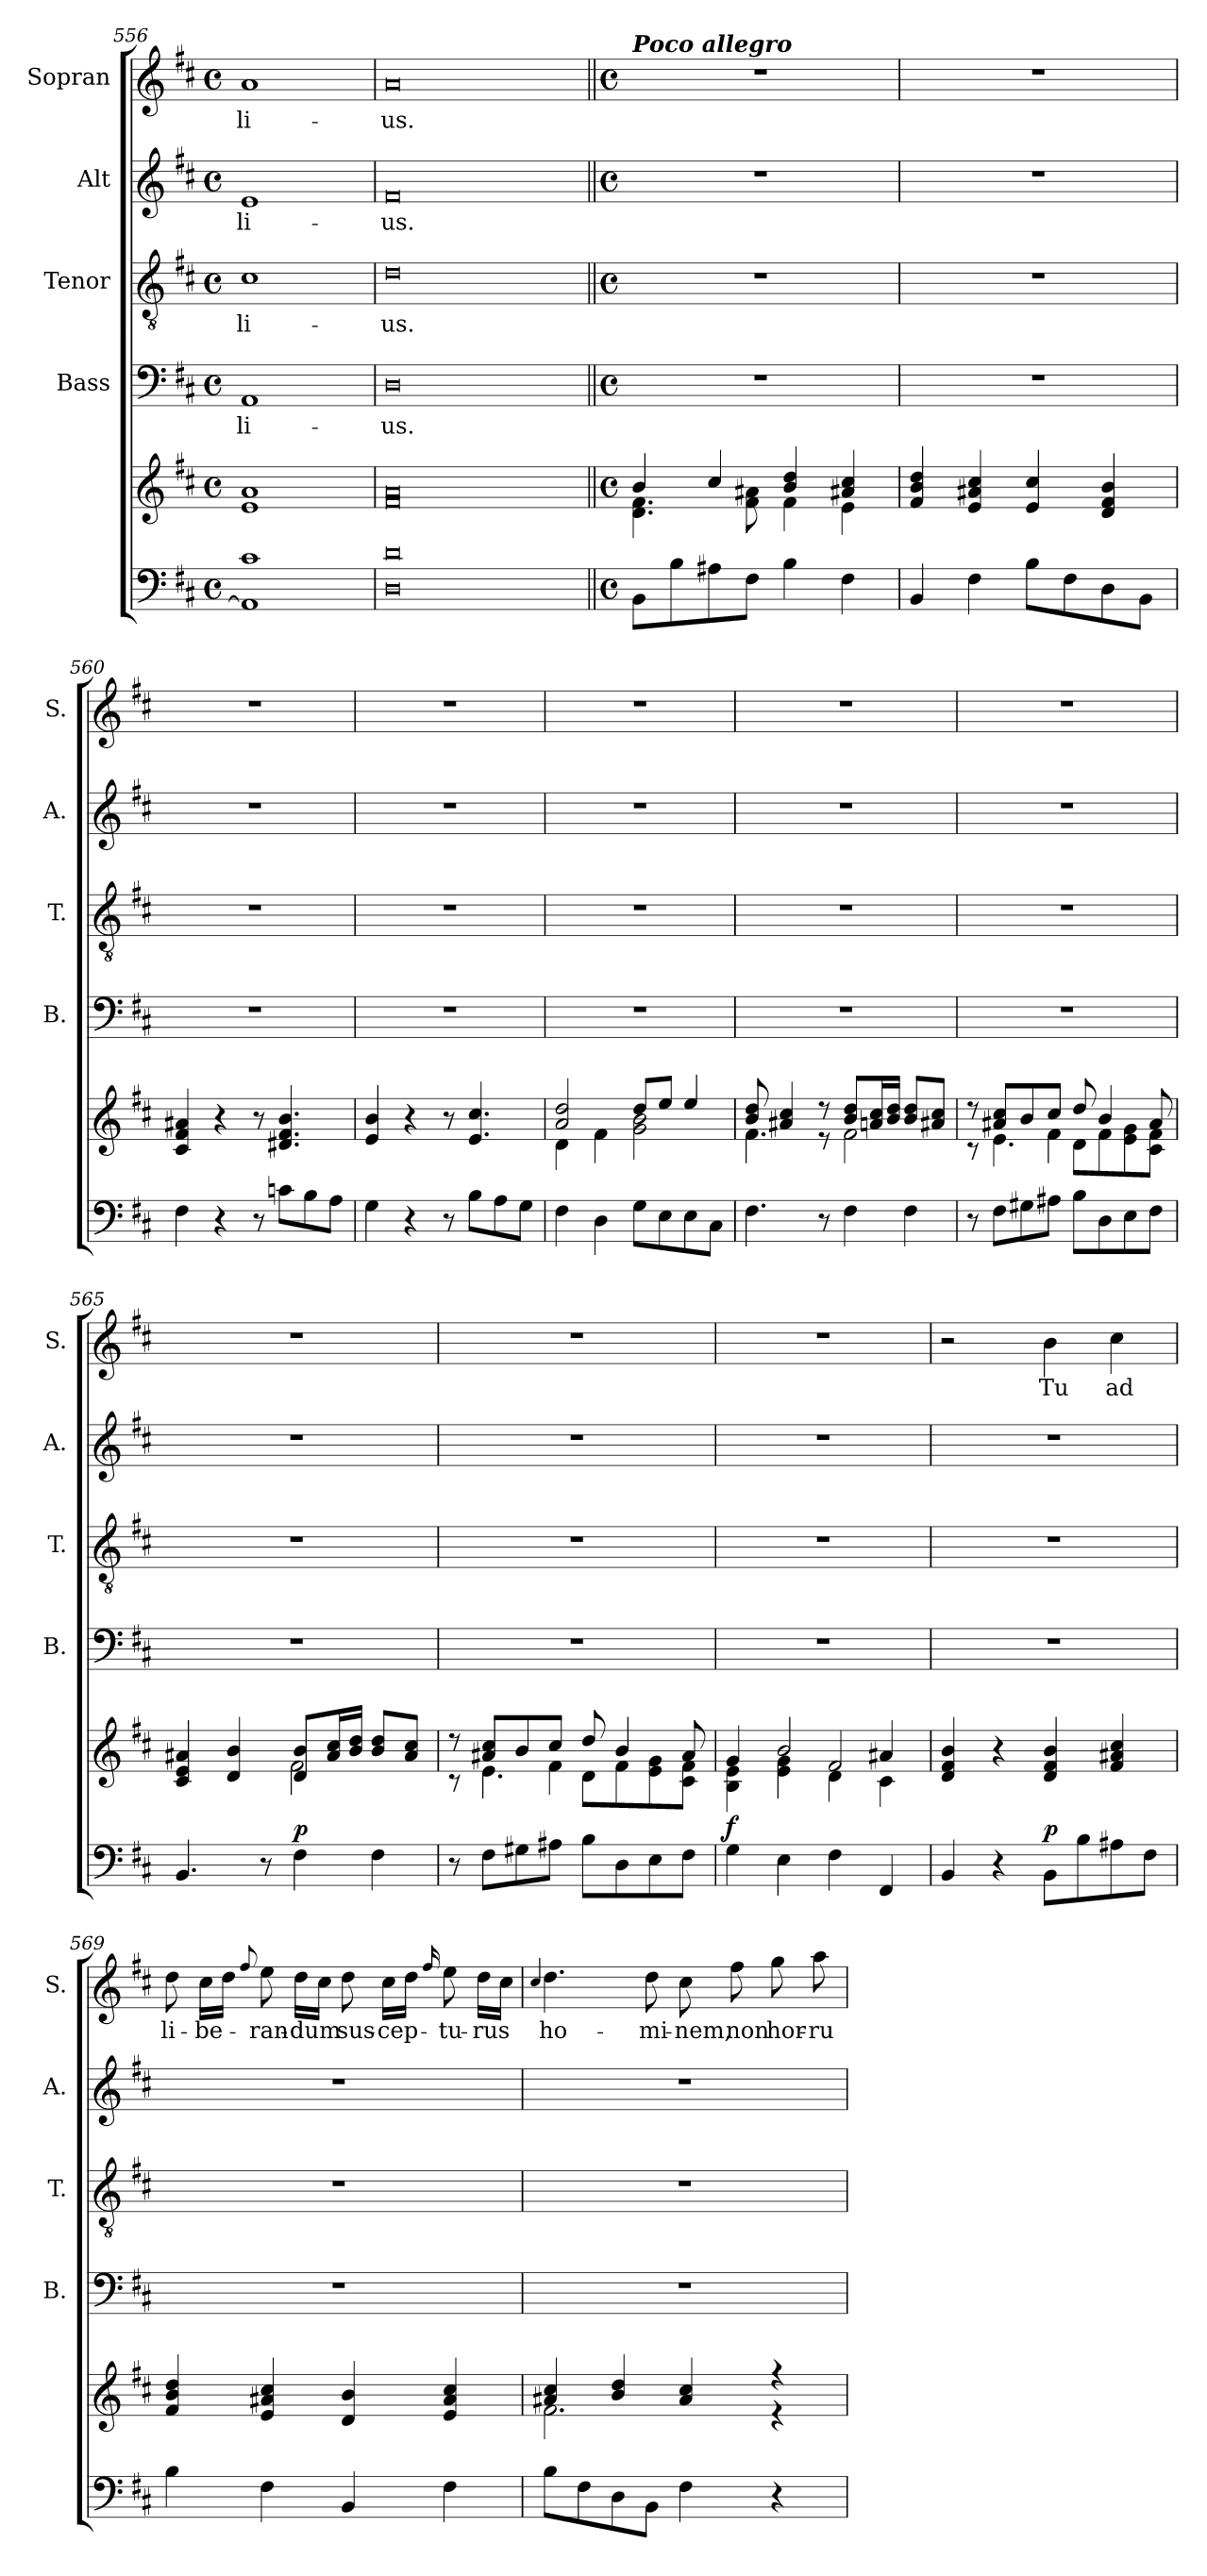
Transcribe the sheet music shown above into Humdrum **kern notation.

**kern	**kern	**dynam	**kern	**text	**kern	**text	**kern	**text	**kern	**text
*part5	*part5	*part5	*part4	*part4	*part3	*part3	*part2	*part2	*part1	*part1
*staff6	*staff5	*staff5/6	*staff4	*staff4	*staff3	*staff3	*staff2	*staff2	*staff1	*staff1
*	*	*	*I"Bass	*	*I"Tenor	*	*I"Alt	*	*I"Sopran	*
*	*	*	*I'B.	*	*I'T.	*	*I'A.	*	*I'S.	*
*clefF4	*clefG2	*	*clefF4	*	*clefGv2	*	*clefG2	*	*clefG2	*
*k[f#c#]	*k[f#c#]	*	*k[f#c#]	*	*k[f#c#]	*	*k[f#c#]	*	*k[f#c#]	*
*D:	*D:	*	*D:	*	*D:	*	*D:	*	*D:	*
*M4/4	*M4/4	*	*M4/4	*	*M4/4	*	*M4/4	*	*M4/4	*
*met(c)	*met(c)	*	*met(c)	*	*met(c)	*	*met(c)	*	*met(c)	*
=556	=556	=556	=556	=556	=556	=556	=556	=556	=556	=556
!	!	!	!	!LO:LY:b	!	!LO:LY:b	!	!LO:LY:b	!	!LO:LY:b
1AA] 1c#	1e 1a	.	1AA	-li-	1c#	-li-	1e	-li-	1a	-li-
=557	=557	=557	=557	=557	=557	=557	=557	=557	=557	=557
!	!	!	!	!LO:LY:b	!	!LO:LY:b	!	!LO:LY:b	!	!LO:LY:b
0D 0d	0f# 0a	.	0D	-us.	0d	-us.	0f#	-us.	0a	-us.
!!LO:LB:g=z
=558||	=558||	=558||	=558||	=558||	=558||	=558||	=558||	=558||	=558||	=558||
*M4/4	*M4/4	*	*M4/4	*	*M4/4	*	*M4/4	*	*M4/4	*
*met(c)	*met(c)	*	*met(c)	*	*met(c)	*	*met(c)	*	*met(c)	*
*	*^	*	*	*	*	*	*	*	*	*
!	!	!	!	!	!	!	!	!	!	!LO:TX:a:Bi:t=Poco allegro	!
8BB\L	4b/	4.d\ 4.f#\	.	1r	.	1r	.	1r	.	1r	.
8B\	.	.	.	.	.	.	.	.	.	.	.
8A#X\	4cc#/	.	.	.	.	.	.	.	.	.	.
8F#\J	.	8f#\ 8a#X\	.	.	.	.	.	.	.	.	.
4B\	4b/ 4dd/	4f#\	.	.	.	.	.	.	.	.	.
4F#\	4a#X/ 4cc#/	4e\	.	.	.	.	.	.	.	.	.
*	*v	*v	*	*	*	*	*	*	*	*	*
=559	=559	=559	=559	=559	=559	=559	=559	=559	=559	=559
4BB/	4f#/ 4b/ 4dd/	.	1r	.	1r	.	1r	.	1r	.
4F#\	4e/ 4a#X/ 4cc#/	.	.	.	.	.	.	.	.	.
8B\L	4e/ 4cc#/	.	.	.	.	.	.	.	.	.
8F#\	.	.	.	.	.	.	.	.	.	.
8D\	4d/ 4f#/ 4b/	.	.	.	.	.	.	.	.	.
8BB\J	.	.	.	.	.	.	.	.	.	.
=560	=560	=560	=560	=560	=560	=560	=560	=560	=560	=560
4F#\	4c#/ 4f#/ 4a#X/	.	1r	.	1r	.	1r	.	1r	.
4r	4r	.	.	.	.	.	.	.	.	.
8r	8r	.	.	.	.	.	.	.	.	.
8cn\L	4.d#X/ 4.f#/ 4.b/	.	.	.	.	.	.	.	.	.
8B\	.	.	.	.	.	.	.	.	.	.
8A\J	.	.	.	.	.	.	.	.	.	.
=561	=561	=561	=561	=561	=561	=561	=561	=561	=561	=561
4G\	4e/ 4b/	.	1r	.	1r	.	1r	.	1r	.
4r	4r	.	.	.	.	.	.	.	.	.
8r	8r	.	.	.	.	.	.	.	.	.
8B\L	4.e/ 4.cc#/	.	.	.	.	.	.	.	.	.
8A\	.	.	.	.	.	.	.	.	.	.
8G\J	.	.	.	.	.	.	.	.	.	.
=562	=562	=562	=562	=562	=562	=562	=562	=562	=562	=562
*	*^	*	*	*	*	*	*	*	*	*
4F#\	2a/ 2dd/	4d\	.	1r	.	1r	.	1r	.	1r	.
4D\	.	4f#\	.	.	.	.	.	.	.	.	.
8G\L	8dd/L	2g\ 2b\	.	.	.	.	.	.	.	.	.
8E\	8ee/J	.	.	.	.	.	.	.	.	.	.
8E\	4ee/	.	.	.	.	.	.	.	.	.	.
8C#\J	.	.	.	.	.	.	.	.	.	.	.
=563	=563	=563	=563	=563	=563	=563	=563	=563	=563	=563	=563
4.F#\	8b/ 8dd/	4.f#\	.	1r	.	1r	.	1r	.	1r	.
.	4a#X/ 4cc#/	.	.	.	.	.	.	.	.	.	.
8r	8r	8r	.	.	.	.	.	.	.	.	.
4F#\	8b/ 8dd/L	2f#\	.	.	.	.	.	.	.	.	.
.	16an/ 16cc#/L	.	.	.	.	.	.	.	.	.	.
.	16b/ 16dd/JJ	.	.	.	.	.	.	.	.	.	.
4F#\	8b/ 8dd/L	.	.	.	.	.	.	.	.	.	.
.	8a#X/ 8cc#/J	.	.	.	.	.	.	.	.	.	.
=564	=564	=564	=564	=564	=564	=564	=564	=564	=564	=564	=564
*	*	*^	*	*	*	*	*	*	*	*	*
8r	8r	8r	4.ryy	.	1r	.	1r	.	1r	.	1r	.
8F#\L	8a#X/ 8cc#/L	4.e\	.	.	.	.	.	.	.	.	.	.
8G#X\	8b/	.	.	.	.	.	.	.	.	.	.	.
8A#X\J	8cc#/J	.	4f#\	.	.	.	.	.	.	.	.	.
8B\L	8dd/	8d\L	.	.	.	.	.	.	.	.	.	.
8D\	4b/	8f#\	4.ryy	.	.	.	.	.	.	.	.	.
8E\	.	8e\ 8g\	.	.	.	.	.	.	.	.	.	.
8F#\J	8a#/	8c#\ 8f#\J	.	.	.	.	.	.	.	.	.	.
*	*	*v	*v	*	*	*	*	*	*	*	*	*
!!LO:PB:g=z
=565	=565	=565	=565	=565	=565	=565	=565	=565	=565	=565	=565
4.BB/	4c#/ 4e/ 4a#X/	2ryy	.	1r	.	1r	.	1r	.	1r	.
.	4d/ 4b/	.	.	.	.	.	.	.	.	.	.
8r	.	.	.	.	.	.	.	.	.	.	.
!	!	!	!LO:DY:a=2	!	!	!	!	!	!	!	!
4F#\	8d/ 8b/L	2f#\	p	.	.	.	.	.	.	.	.
.	16a#/ 16cc#/L	.	.	.	.	.	.	.	.	.	.
.	16b/ 16dd/JJ	.	.	.	.	.	.	.	.	.	.
4F#\	8b/ 8dd/L	.	.	.	.	.	.	.	.	.	.
.	8a#/ 8cc#/J	.	.	.	.	.	.	.	.	.	.
=566	=566	=566	=566	=566	=566	=566	=566	=566	=566	=566	=566
*	*	*^	*	*	*	*	*	*	*	*	*
8r	8r	8r	4.ryy	.	1r	.	1r	.	1r	.	1r	.
8F#\L	8a#X/ 8cc#/L	4.e\	.	.	.	.	.	.	.	.	.	.
8G#X\	8b/	.	.	.	.	.	.	.	.	.	.	.
8A#X\J	8cc#/J	.	4f#\	.	.	.	.	.	.	.	.	.
8B\L	8dd/	8d\L	.	.	.	.	.	.	.	.	.	.
8D\	4b/	8f#\	4.ryy	.	.	.	.	.	.	.	.	.
8E\	.	8e\ 8g\	.	.	.	.	.	.	.	.	.	.
8F#\J	8a#/	8c#\ 8f#\J	.	.	.	.	.	.	.	.	.	.
=567	=567	=567	=567	=567	=567	=567	=567	=567	=567	=567	=567	=567
!	!	!	!	!LO:DY:a=2	!	!	!	!	!	!	!	!
4G\	4g/	4B\ 4e\	2ryy	f	1r	.	1r	.	1r	.	1r	.
4E\	2b/	4e\ 4g\	.	.	.	.	.	.	.	.	.	.
4F#\	.	4d\	2f#/	.	.	.	.	.	.	.	.	.
4FF#/	4a#X/	4c#\	.	.	.	.	.	.	.	.	.	.
*	*v	*v	*v	*	*	*	*	*	*	*	*	*
=568	=568	=568	=568	=568	=568	=568	=568	=568	=568	=568
4BB/	4d/ 4f#/ 4b/	.	1r	.	1r	.	1r	.	2r	.
4r	4r	.	.	.	.	.	.	.	.	.
!	!	!LO:DY:a=2	!	!	!	!	!	!	!	!LO:LY:b
8BB\L	4d/ 4f#/ 4b/	p	.	.	.	.	.	.	4b\	Tu
8B\	.	.	.	.	.	.	.	.	.	.
!	!	!	!	!	!	!	!	!	!	!LO:LY:b
8A#X\	4f#/ 4a#X/ 4cc#/	.	.	.	.	.	.	.	4cc#\	ad
8F#\J	.	.	.	.	.	.	.	.	.	.
=569	=569	=569	=569	=569	=569	=569	=569	=569	=569	=569
!	!	!	!	!	!	!	!	!	!	!LO:LY:b
4B\	4f#/ 4b/ 4dd/	.	1r	.	1r	.	1r	.	8dd\	li-
!	!	!	!	!	!	!	!	!	!	!LO:LY:b
.	.	.	.	.	.	.	.	.	16cc#\LL	-be-
.	.	.	.	.	.	.	.	.	16dd\JJ	.
.	.	.	.	.	.	.	.	.	8qqff#/	.
!	!	!	!	!	!	!	!	!	!	!LO:LY:b
4F#\	4e/ 4a#X/ 4cc#/	.	.	.	.	.	.	.	8ee\	-ran-
!	!	!	!	!	!	!	!	!	!	!LO:LY:b
.	.	.	.	.	.	.	.	.	16dd\LL	-dum
.	.	.	.	.	.	.	.	.	16cc#\JJ	.
!	!	!	!	!	!	!	!	!	!	!LO:LY:b
4BB/	4d/ 4b/	.	.	.	.	.	.	.	8dd\	sus-
!	!	!	!	!	!	!	!	!	!	!LO:LY:b
.	.	.	.	.	.	.	.	.	16cc#\LL	-cep-
.	.	.	.	.	.	.	.	.	16dd\JJ	.
.	.	.	.	.	.	.	.	.	16qqff#/	.
!	!	!	!	!	!	!	!	!	!	!LO:LY:b
4F#\	4e/ 4a#/ 4cc#/	.	.	.	.	.	.	.	8ee\	-tu-
!	!	!	!	!	!	!	!	!	!	!LO:LY:b
.	.	.	.	.	.	.	.	.	16dd\LL	-rus
.	.	.	.	.	.	.	.	.	16cc#\JJ	.
!!LO:LB:g=z
=570	=570	=570	=570	=570	=570	=570	=570	=570	=570	=570
.	.	.	.	.	.	.	.	.	4qqcc#/	.
*	*^	*	*	*	*	*	*	*	*	*
!	!	!	!	!	!	!	!	!	!	!	!LO:LY:b
8B\L	4a#X/ 4cc#/	2.f#\	.	1r	.	1r	.	1r	.	4.dd\	ho-
8F#\	.	.	.	.	.	.	.	.	.	.	.
8D\	4b/ 4dd/	.	.	.	.	.	.	.	.	.	.
!	!	!	!	!	!	!	!	!	!	!	!LO:LY:b
8BB\J	.	.	.	.	.	.	.	.	.	8dd\	-mi-
!	!	!	!	!	!	!	!	!	!	!	!LO:LY:b
4F#\	4a#/ 4cc#/	.	.	.	.	.	.	.	.	8cc#\	-nem,
!	!	!	!	!	!	!	!	!	!	!	!LO:LY:b
.	.	.	.	.	.	.	.	.	.	8ff#\	non
!	!	!	!	!	!	!	!	!	!	!	!LO:LY:b
4r	4r	4r	.	.	.	.	.	.	.	8gg\	hor-
!	!	!	!	!	!	!	!	!	!	!	!LO:LY:b
.	.	.	.	.	.	.	.	.	.	8aa\	-ru-
*	*v	*v	*	*	*	*	*	*	*	*	*
=	=	=	=	=	=	=	=	=	=	=
*-	*-	*-	*-	*-	*-	*-	*-	*-	*-	*-
